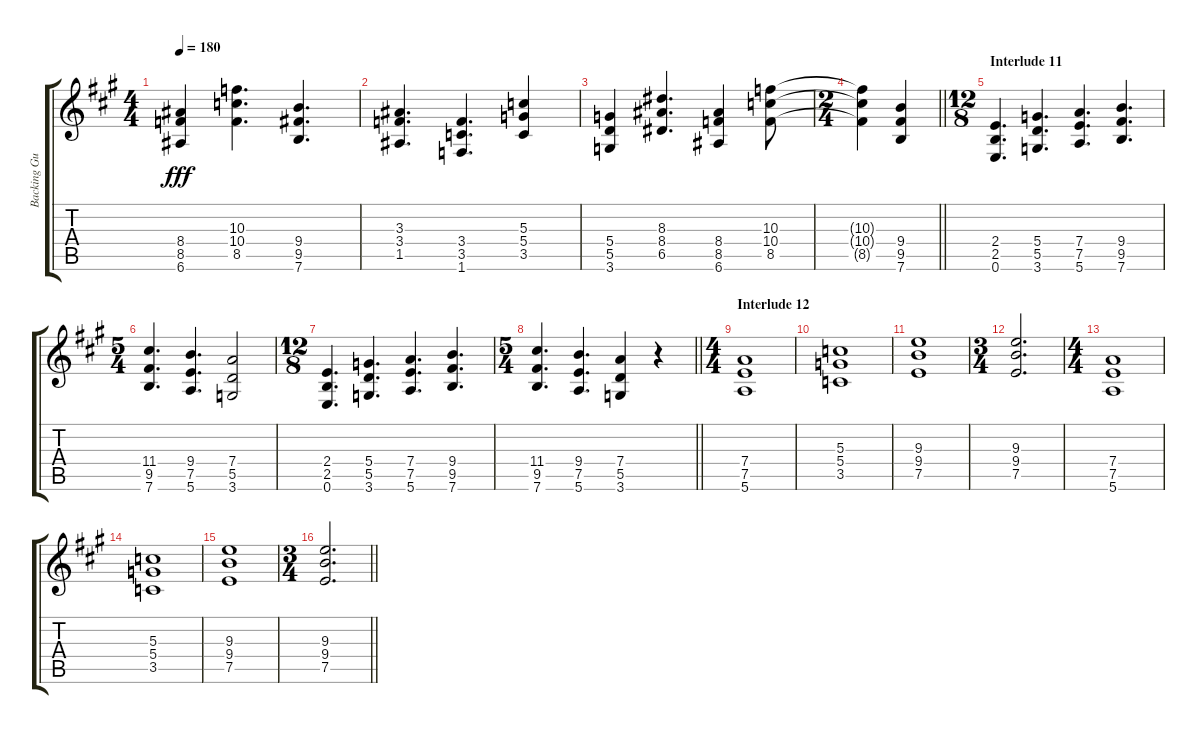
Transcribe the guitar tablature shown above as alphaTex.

\track ("Backing Guitar " "Backing Gu") {instrument acousticguitarnylon}
\staff {score tabs}
\tuning (E4 B3 G3 D3 A2 E2) {hide}
\ts (4 4)
\tempo 180
\clef g2
\ks a
(8.4{t} 8.5{t} 6.6{t}).4{dy fff} (10.3 10.4 8.5).4{d} (9.4 9.5 7.6).4{d} |
(3.3 3.4 1.5).4{d} (3.4 3.5 1.6).4{d} (5.3 5.4 3.5).4 |
(5.4 5.5 3.6).4 (8.3 8.4 6.5).4{d} (8.4 8.5 6.6).4 (10.3 10.4 8.5).8 |
\ts (2 4)
\barLineRight lightlight
(10.3{t} 10.4{t} 8.5{t}).4 (9.4 9.5 7.6).4 |
\ts (12 8)
\section ("" "Interlude 11")
(2.4 2.5 0.6).4{d} (5.4 5.5 3.6).4{d} (7.4 7.5 5.6).4{d} (9.4 9.5 7.6).4{d} |
\ts (5 4)
(11.4 9.5 7.6).4{d} (9.4 7.5 5.6).4{d} (7.4 5.5 3.6).2 |
\ts (12 8)
(2.4 2.5 0.6).4{d} (5.4 5.5 3.6).4{d} (7.4 7.5 5.6).4{d} (9.4 9.5 7.6).4{d} |
\ts (5 4)
\barLineRight lightlight
(11.4 9.5 7.6).4{d} (9.4 7.5 5.6).4{d} (7.4 5.5 3.6).4 r.4 |
\ts (4 4)
\section ("" "Interlude 12")
(7.4 7.5 5.6).1 |
(5.3 5.4 3.5).1 |
(9.3 9.4 7.5).1 |
\ts (3 4)
(9.3 9.4 7.5).2{d} |
\ts (4 4)
(7.4 7.5 5.6).1 |
(5.3 5.4 3.5).1 |
(9.3 9.4 7.5).1 |
\ts (3 4)
\barLineRight lightlight
(9.3 9.4 7.5).2{d}
